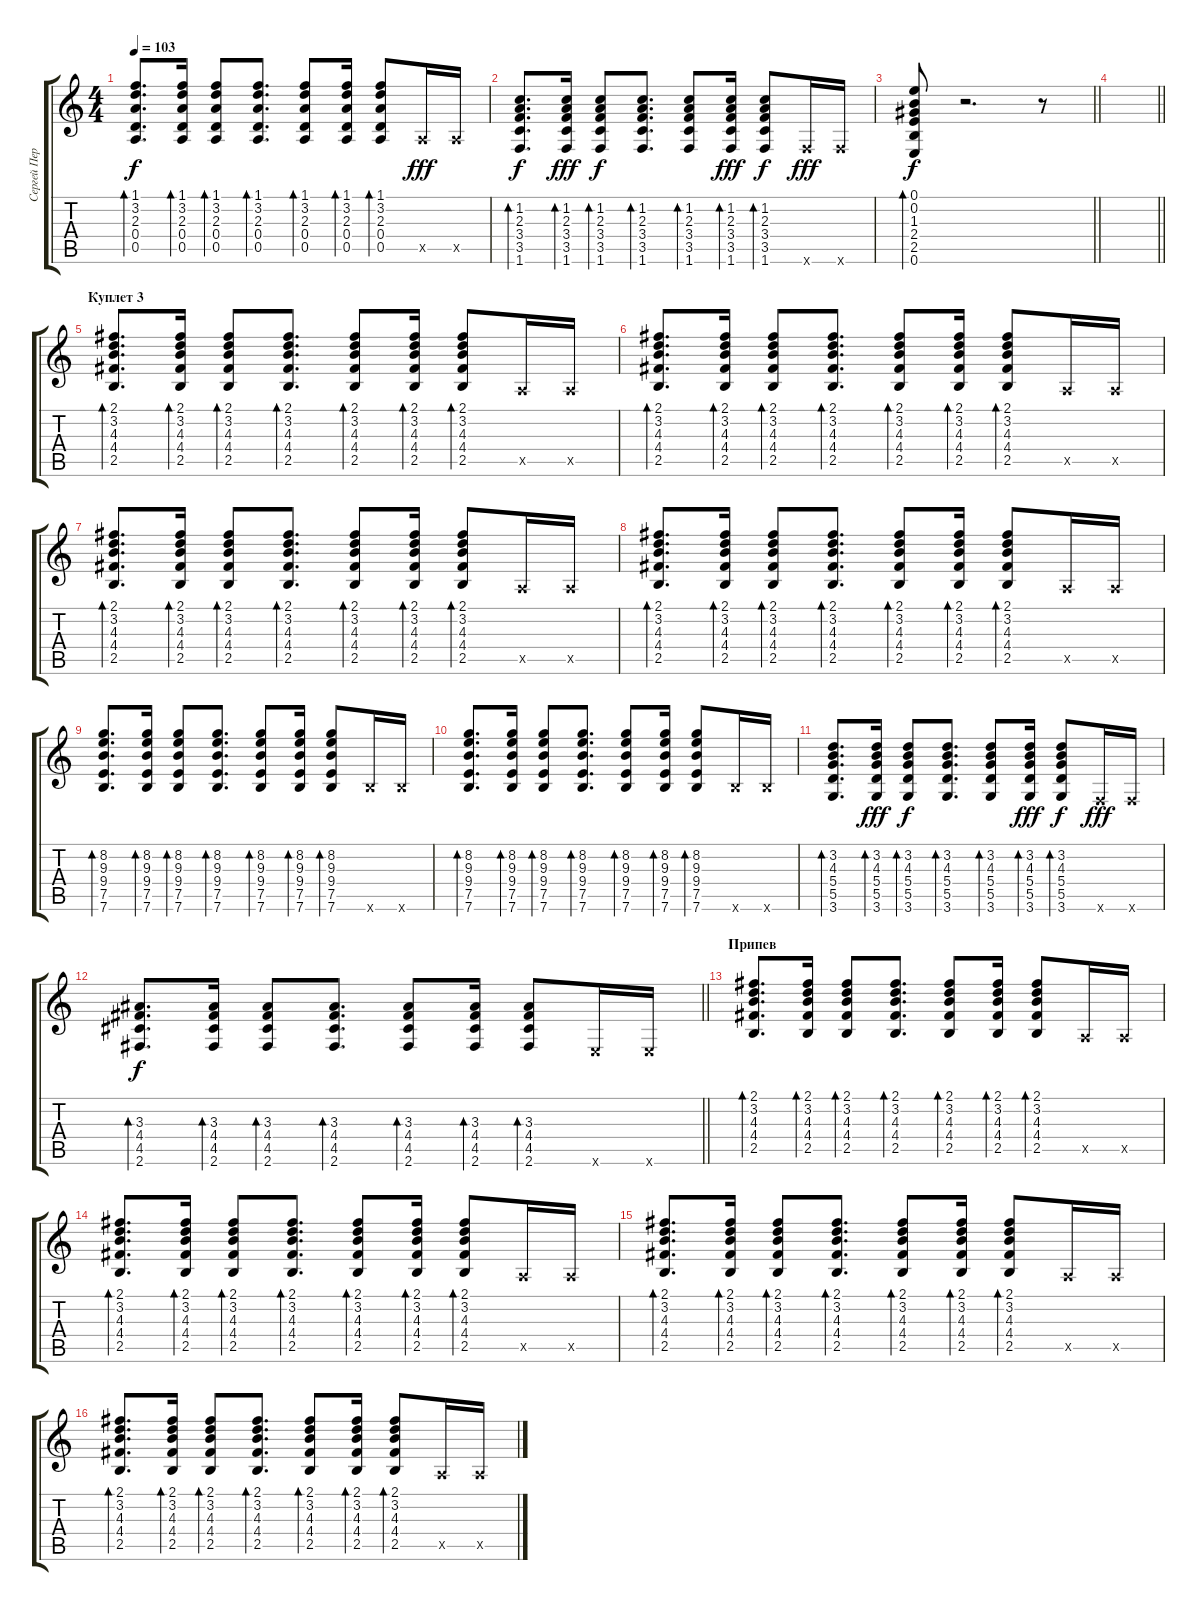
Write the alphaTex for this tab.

\track ("Сергей Перегуда (гитара 1)" "Сергей Пер") {instrument acousticguitarsteel}
\staff {score tabs}
\tuning (E4 B3 G3 D3 A2 E2) {hide}
\ts (4 4)
\tempo 103
\clef g2
\ks c
(1.1 3.2 2.3 0.4 0.5).8{d bd 120 dy f} (1.1 3.2 2.3 0.4 0.5).16{bd 120} (1.1 3.2 2.3 0.4 0.5).8{bd 120} (1.1 3.2 2.3 0.4 0.5).8{d bd 120} (1.1 3.2 2.3 0.4 0.5).8{bd 120} (1.1 3.2 2.3 0.4 0.5).16{bd 120} (1.1 3.2 2.3 0.4 0.5).8{bd 120} 0.5{x}.16{dy fff} 0.5{x}.16 |
(1.2 2.3 3.4 3.5 1.6).8{d bd 120 dy f} (1.2 2.3 3.4 3.5 1.6).16{bd 120 dy fff} (1.2 2.3 3.4 3.5 1.6).8{bd 120 dy f} (1.2 2.3 3.4 3.5 1.6).8{d bd 120} (1.2 2.3 3.4 3.5 1.6).8{bd 120} (1.2 2.3 3.4 3.5 1.6).16{bd 120 dy fff} (1.2 2.3 3.4 3.5 1.6).8{bd 120 dy f} 1.6{x}.16{dy fff} 1.6{x}.16 |
\barLineRight lightlight
(0.1 0.2 1.3 2.4 2.5 0.6).8{bd 120 dy f} r.2{d} r.8 |
\barLineRight lightlight
|
\section ("" "Куплет 3")
(2.1 3.2 4.3 4.4 2.5).8{d bd 120} (2.1 3.2 4.3 4.4 2.5).16{bd 120} (2.1 3.2 4.3 4.4 2.5).8{bd 120} (2.1 3.2 4.3 4.4 2.5).8{d bd 120} (2.1 3.2 4.3 4.4 2.5).8{bd 120} (2.1 3.2 4.3 4.4 2.5).16{bd 120} (2.1 3.2 4.3 4.4 2.5).8{bd 120} 0.5{x}.16 0.5{x}.16 |
(2.1 3.2 4.3 4.4 2.5).8{d bd 120} (2.1 3.2 4.3 4.4 2.5).16{bd 120} (2.1 3.2 4.3 4.4 2.5).8{bd 120} (2.1 3.2 4.3 4.4 2.5).8{d bd 120} (2.1 3.2 4.3 4.4 2.5).8{bd 120} (2.1 3.2 4.3 4.4 2.5).16{bd 120} (2.1 3.2 4.3 4.4 2.5).8{bd 120} 0.5{x}.16 0.5{x}.16 |
(2.1 3.2 4.3 4.4 2.5).8{d bd 120} (2.1 3.2 4.3 4.4 2.5).16{bd 120} (2.1 3.2 4.3 4.4 2.5).8{bd 120} (2.1 3.2 4.3 4.4 2.5).8{d bd 120} (2.1 3.2 4.3 4.4 2.5).8{bd 120} (2.1 3.2 4.3 4.4 2.5).16{bd 120} (2.1 3.2 4.3 4.4 2.5).8{bd 120} 0.5{x}.16 0.5{x}.16 |
(2.1 3.2 4.3 4.4 2.5).8{d bd 120} (2.1 3.2 4.3 4.4 2.5).16{bd 120} (2.1 3.2 4.3 4.4 2.5).8{bd 120} (2.1 3.2 4.3 4.4 2.5).8{d bd 120} (2.1 3.2 4.3 4.4 2.5).8{bd 120} (2.1 3.2 4.3 4.4 2.5).16{bd 120} (2.1 3.2 4.3 4.4 2.5).8{bd 120} 0.5{x}.16 0.5{x}.16 |
(8.2 9.3 9.4 7.5 7.6).8{d bd 120} (8.2 9.3 9.4 7.5 7.6).16{bd 120} (8.2 9.3 9.4 7.5 7.6).8{bd 120} (8.2 9.3 9.4 7.5 7.6).8{d bd 120} (8.2 9.3 9.4 7.5 7.6).8{bd 120} (8.2 9.3 9.4 7.5 7.6).16{bd 120} (8.2 9.3 9.4 7.5 7.6).8{bd 120} 7.6{x}.16 7.6{x}.16 |
(8.2 9.3 9.4 7.5 7.6).8{d bd 120} (8.2 9.3 9.4 7.5 7.6).16{bd 120} (8.2 9.3 9.4 7.5 7.6).8{bd 120} (8.2 9.3 9.4 7.5 7.6).8{d bd 120} (8.2 9.3 9.4 7.5 7.6).8{bd 120} (8.2 9.3 9.4 7.5 7.6).16{bd 120} (8.2 9.3 9.4 7.5 7.6).8{bd 120} 7.6{x}.16 7.6{x}.16 |
(3.2 4.3 5.4 5.5 3.6).8{d bd 120} (3.2 4.3 5.4 5.5 3.6).16{bd 120 dy fff} (3.2 4.3 5.4 5.5 3.6).8{bd 120 dy f} (3.2 4.3 5.4 5.5 3.6).8{d bd 120} (3.2 4.3 5.4 5.5 3.6).8{bd 120} (3.2 4.3 5.4 5.5 3.6).16{bd 120 dy fff} (3.2 4.3 5.4 5.5 3.6).8{bd 120 dy f} 1.6{x}.16{dy fff} 1.6{x}.16 |
\barLineRight lightlight
(3.3 4.4 4.5 2.6).8{d bd 120 dy f} (3.3 4.4 4.5 2.6).16{bd 120} (3.3 4.4 4.5 2.6).8{bd 120} (3.3 4.4 4.5 2.6).8{d bd 120} (3.3 4.4 4.5 2.6).8{bd 120} (3.3 4.4 4.5 2.6).16{bd 120} (3.3 4.4 4.5 2.6).8{bd 120} 0.6{x}.16 0.6{x}.16 |
\section ("" "Припев")
(2.1 3.2 4.3 4.4 2.5).8{d bd 120} (2.1 3.2 4.3 4.4 2.5).16{bd 120} (2.1 3.2 4.3 4.4 2.5).8{bd 120} (2.1 3.2 4.3 4.4 2.5).8{d bd 120} (2.1 3.2 4.3 4.4 2.5).8{bd 120} (2.1 3.2 4.3 4.4 2.5).16{bd 120} (2.1 3.2 4.3 4.4 2.5).8{bd 120} 0.5{x}.16 0.5{x}.16 |
(2.1 3.2 4.3 4.4 2.5).8{d bd 120} (2.1 3.2 4.3 4.4 2.5).16{bd 120} (2.1 3.2 4.3 4.4 2.5).8{bd 120} (2.1 3.2 4.3 4.4 2.5).8{d bd 120} (2.1 3.2 4.3 4.4 2.5).8{bd 120} (2.1 3.2 4.3 4.4 2.5).16{bd 120} (2.1 3.2 4.3 4.4 2.5).8{bd 120} 0.5{x}.16 0.5{x}.16 |
(2.1 3.2 4.3 4.4 2.5).8{d bd 120} (2.1 3.2 4.3 4.4 2.5).16{bd 120} (2.1 3.2 4.3 4.4 2.5).8{bd 120} (2.1 3.2 4.3 4.4 2.5).8{d bd 120} (2.1 3.2 4.3 4.4 2.5).8{bd 120} (2.1 3.2 4.3 4.4 2.5).16{bd 120} (2.1 3.2 4.3 4.4 2.5).8{bd 120} 0.5{x}.16 0.5{x}.16 |
(2.1 3.2 4.3 4.4 2.5).8{d bd 120} (2.1 3.2 4.3 4.4 2.5).16{bd 120} (2.1 3.2 4.3 4.4 2.5).8{bd 120} (2.1 3.2 4.3 4.4 2.5).8{d bd 120} (2.1 3.2 4.3 4.4 2.5).8{bd 120} (2.1 3.2 4.3 4.4 2.5).16{bd 120} (2.1 3.2 4.3 4.4 2.5).8{bd 120} 0.5{x}.16 0.5{x}.16
